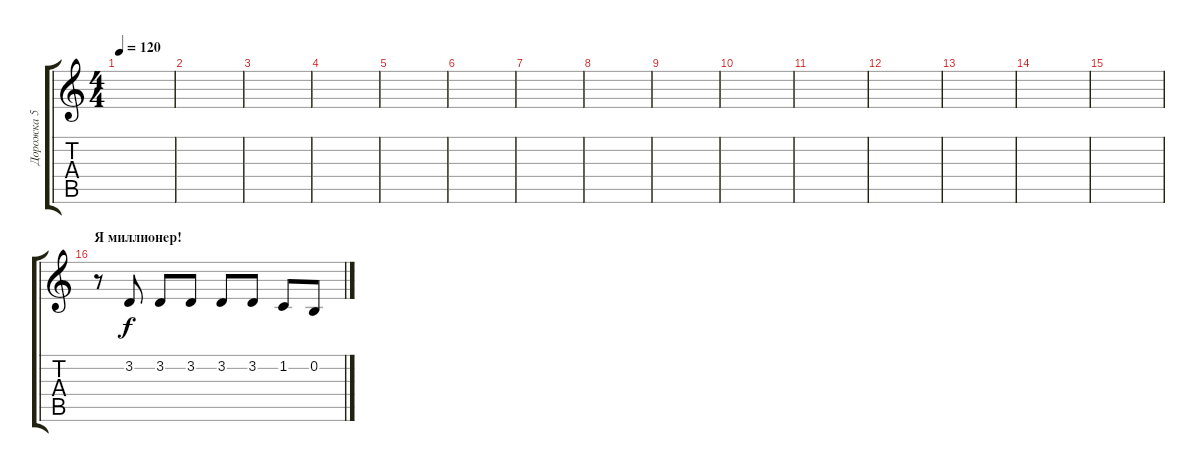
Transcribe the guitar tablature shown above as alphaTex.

\track ("Дорожка 5" "Дорожка 5") {instrument electricgrandpiano}
\staff {score tabs}
\tuning (E4 B3 G3 D3 A2 E2) {hide}
\ts (4 4)
\tempo 120
\clef g2
\ks c
|
|
|
|
|
|
|
|
|
|
|
|
|
|
|
\section ("" "Я миллионер!")
r.8 3.2.8 3.2.8 3.2.8 3.2.8 3.2.8 1.2.8 0.2.8
